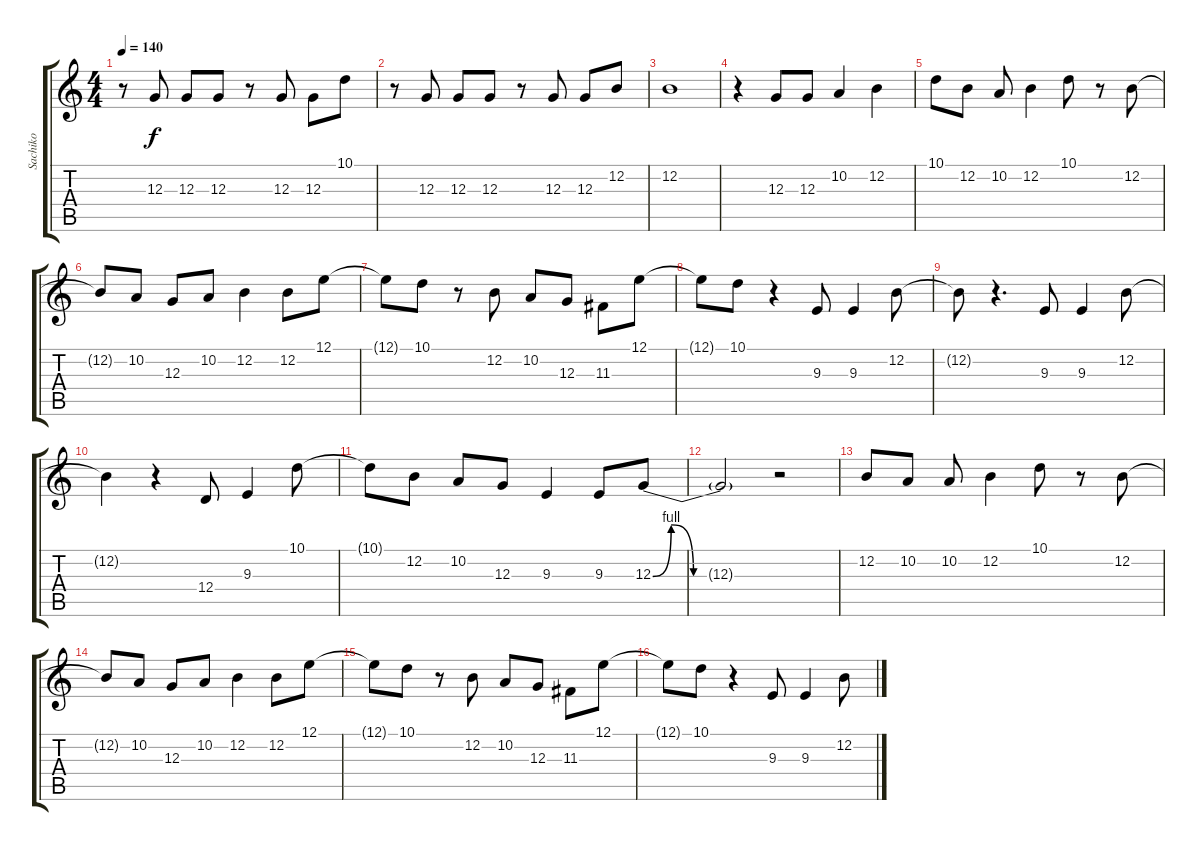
\track ("Sachiko" "Sachiko") {instrument viola}
\staff {score tabs}
\tuning (E4 B3 G3 D3 A2 E2) {hide}
\ts (4 4)
\tempo 140
\clef g2
\ks c
r.8{dy f} 12.3.8 12.3.8 12.3.8 r.8 12.3.8 12.3.8 10.1.8 |
r.8 12.3.8 12.3.8 12.3.8 r.8 12.3.8 12.3.8 12.2.8 |
12.2.1 |
r.4 12.3.8 12.3.8 10.2.4 12.2.4 |
10.1.8 12.2.8 10.2.8 12.2.4 10.1.8 r.8 12.2.8 |
12.2{t}.8 10.2.8 12.3.8 10.2.8 12.2.4 12.2.8 12.1.8 |
12.1{t}.8 10.1.8 r.8 12.2.8 10.2.8 12.3.8 11.3.8 12.1.8 |
12.1{t}.8 10.1.8 r.4 9.3.8 9.3.4 12.2.8 |
12.2{t}.8 r.4{d} 9.3.8 9.3.4 12.2.8 |
12.2{t}.4 r.4 12.4.8 9.3.4 10.1.8 |
10.1{t}.8 12.2.8 10.2.8 12.3.8 9.3.4 9.3.8 12.3{be (custom 0 0 9 4 20 0 60 0)}.8 |
12.3{t}.2 r.2 |
12.2.8 10.2.8 10.2.8 12.2.4 10.1.8 r.8 12.2.8 |
12.2{t}.8 10.2.8 12.3.8 10.2.8 12.2.4 12.2.8 12.1.8 |
12.1{t}.8 10.1.8 r.8 12.2.8 10.2.8 12.3.8 11.3.8 12.1.8 |
12.1{t}.8 10.1.8 r.4 9.3.8 9.3.4 12.2.8
